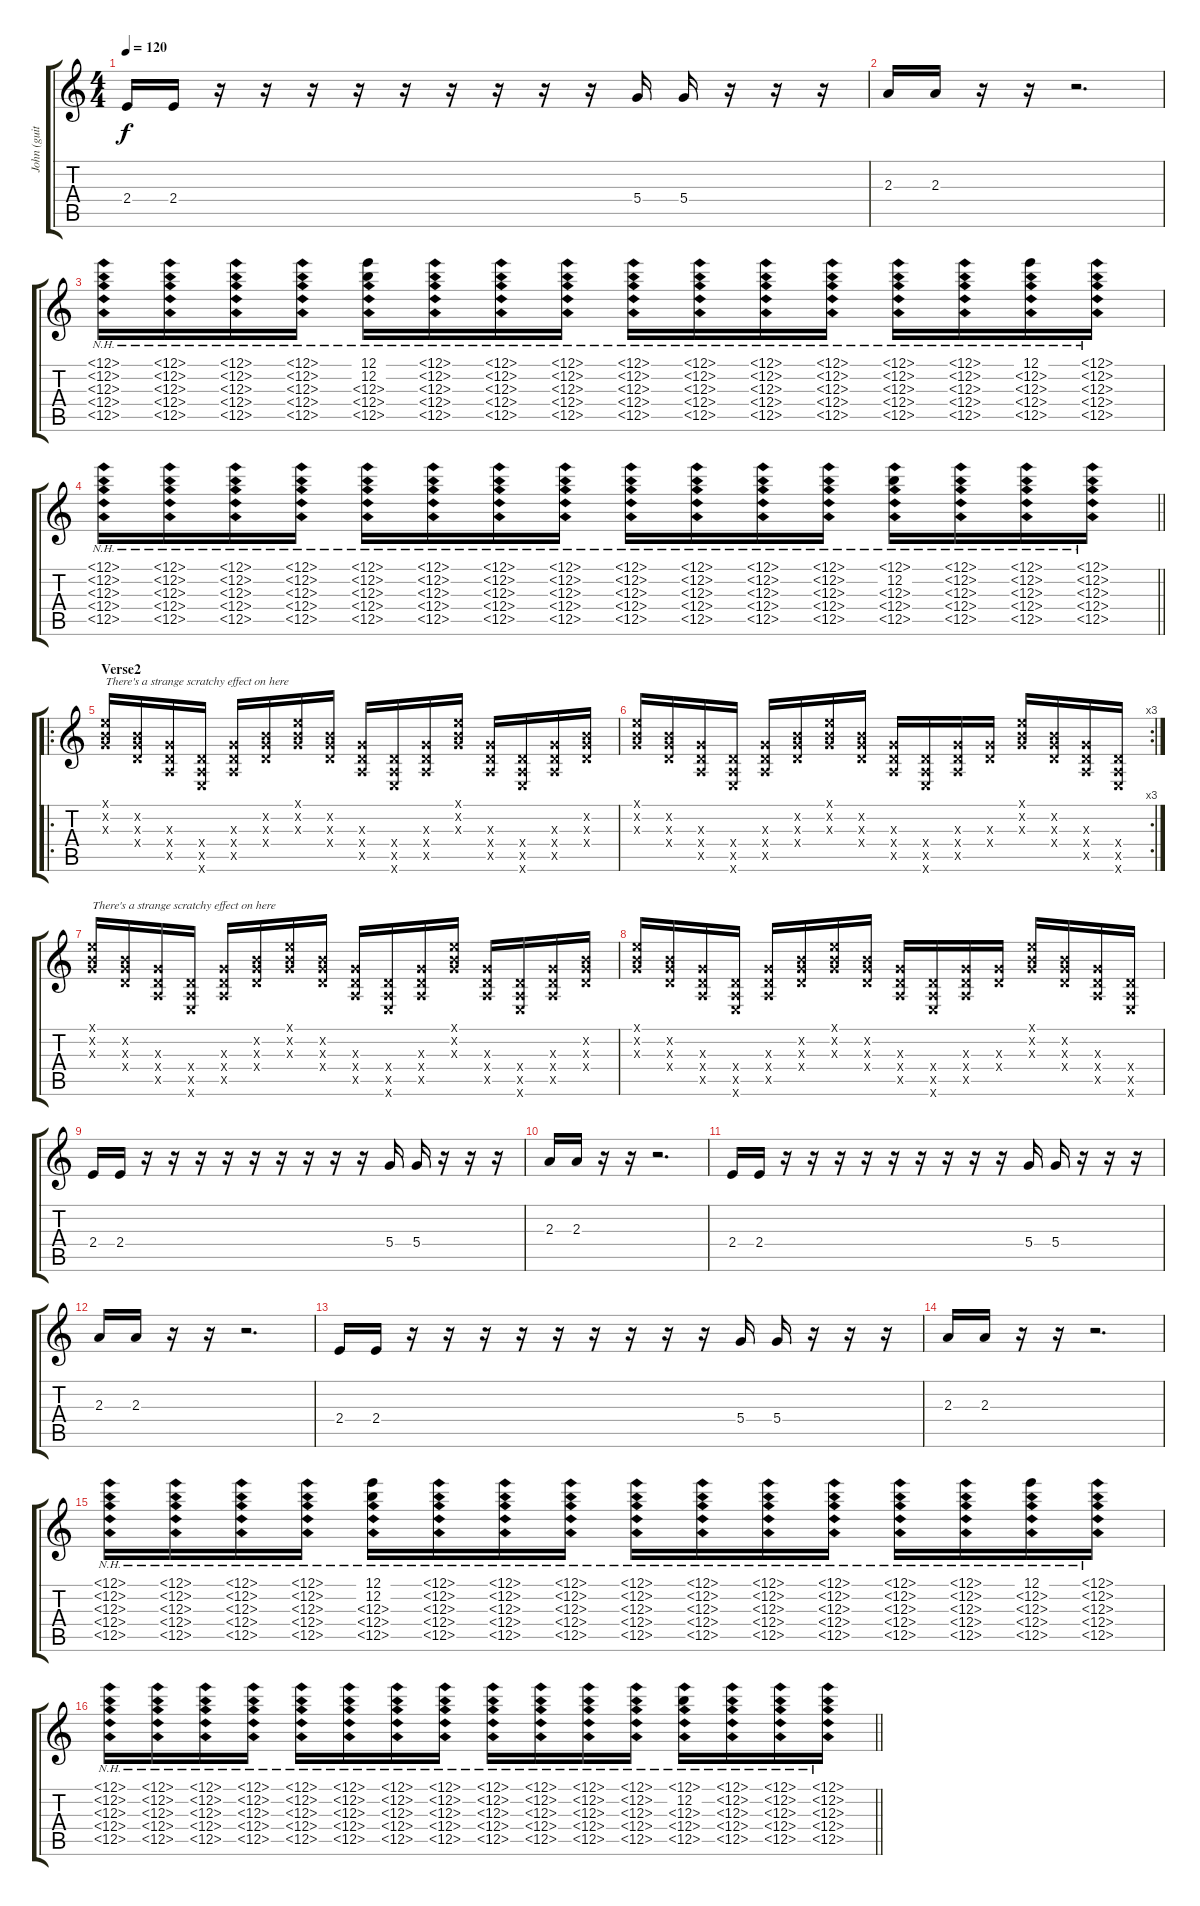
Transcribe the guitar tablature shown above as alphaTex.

\track ("John (guitar)" "John (guit") {instrument electricguitarclean}
\staff {score tabs}
\tuning (E4 B3 G3 D3 A2 E2) {hide}
\ts (4 4)
\tempo 120
\clef g2
\ks c
2.4.16{dy f} 2.4.16 r.16 r.16 r.16 r.16 r.16 r.16 r.16 r.16 r.16 5.4.16 5.4.16 r.16 r.16 r.16 |
2.3.16 2.3.16 r.16 r.16 r.2{d} |
(12.1{nh} 12.2{nh} 12.3{nh} 12.4{nh} 12.5{nh}).16 (12.1{nh} 12.2{nh} 12.3{nh} 12.4{nh} 12.5{nh}).16 (12.1{nh} 12.2{nh} 12.3{nh} 12.4{nh} 12.5{nh}).16 (12.1{nh} 12.2{nh} 12.3{nh} 12.4{nh} 12.5{nh}).16 (12.1 12.2 12.3{nh} 12.4{nh} 12.5{nh}).16 (12.1{nh} 12.2{nh} 12.3{nh} 12.4{nh} 12.5{nh}).16 (12.1{nh} 12.2{nh} 12.3{nh} 12.4{nh} 12.5{nh}).16 (12.1{nh} 12.2{nh} 12.3{nh} 12.4{nh} 12.5{nh}).16 (12.1{nh} 12.2{nh} 12.3{nh} 12.4{nh} 12.5{nh}).16 (12.1{nh} 12.2{nh} 12.3{nh} 12.4{nh} 12.5{nh}).16 (12.1{nh} 12.2{nh} 12.3{nh} 12.4{nh} 12.5{nh}).16 (12.1{nh} 12.2{nh} 12.3{nh} 12.4{nh} 12.5{nh}).16 (12.1{nh} 12.2{nh} 12.3{nh} 12.4{nh} 12.5{nh}).16 (12.1{nh} 12.2{nh} 12.3{nh} 12.4{nh} 12.5{nh}).16 (12.1 12.2{nh} 12.3{nh} 12.4{nh} 12.5{nh}).16 (12.1{nh} 12.2{nh} 12.3{nh} 12.4{nh} 12.5{nh}).16 |
\barLineRight lightlight
(12.1{nh} 12.2{nh} 12.3{nh} 12.4{nh} 12.5{nh}).16 (12.1{nh} 12.2{nh} 12.3{nh} 12.4{nh} 12.5{nh}).16 (12.1{nh} 12.2{nh} 12.3{nh} 12.4{nh} 12.5{nh}).16 (12.1{nh} 12.2{nh} 12.3{nh} 12.4{nh} 12.5{nh}).16 (12.1{nh} 12.2{nh} 12.3{nh} 12.4{nh} 12.5{nh}).16 (12.1{nh} 12.2{nh} 12.3{nh} 12.4{nh} 12.5{nh}).16 (12.1{nh} 12.2{nh} 12.3{nh} 12.4{nh} 12.5{nh}).16 (12.1{nh} 12.2{nh} 12.3{nh} 12.4{nh} 12.5{nh}).16 (12.1{nh} 12.2{nh} 12.3{nh} 12.4{nh} 12.5{nh}).16 (12.1{nh} 12.2{nh} 12.3{nh} 12.4{nh} 12.5{nh}).16 (12.1{nh} 12.2{nh} 12.3{nh} 12.4{nh} 12.5{nh}).16 (12.1{nh} 12.2{nh} 12.3{nh} 12.4{nh} 12.5{nh}).16 (12.1{nh} 12.2 12.3{nh} 12.4{nh} 12.5{nh}).16 (12.1{nh} 12.2{nh} 12.3{nh} 12.4{nh} 12.5{nh}).16 (12.1{nh} 12.2{nh} 12.3{nh} 12.4{nh} 12.5{nh}).16 (12.1{nh} 12.2{nh} 12.3{nh} 12.4{nh} 12.5{nh}).16 |
\ro
\section ("" "Verse2")
(0.1{x} 0.2{x} 0.3{x}).16{txt "There's a strange scratchy effect on here"} (0.2{x} 0.3{x} 0.4{x}).16 (0.3{x} 0.4{x} 0.5{x}).16 (0.4{x} 0.5{x} 0.6{x}).16 (0.3{x} 0.4{x} 0.5{x}).16 (0.2{x} 0.3{x} 0.4{x}).16 (0.1{x} 0.2{x} 0.3{x}).16 (0.2{x} 0.3{x} 0.4{x}).16 (0.3{x} 0.4{x} 0.5{x}).16 (0.4{x} 0.5{x} 0.6{x}).16 (0.3{x} 0.4{x} 0.5{x}).16 (0.1{x} 0.2{x} 0.3{x}).16 (0.3{x} 0.4{x} 0.5{x}).16 (0.4{x} 0.5{x} 0.6{x}).16 (0.3{x} 0.4{x} 0.5{x}).16 (0.2{x} 0.3{x} 0.4{x}).16 |
\rc 3
(0.1{x} 0.2{x} 0.3{x}).16 (0.2{x} 0.3{x} 0.4{x}).16 (0.3{x} 0.4{x} 0.5{x}).16 (0.4{x} 0.5{x} 0.6{x}).16 (0.3{x} 0.4{x} 0.5{x}).16 (0.2{x} 0.3{x} 0.4{x}).16 (0.1{x} 0.2{x} 0.3{x}).16 (0.2{x} 0.3{x} 0.4{x}).16 (0.3{x} 0.4{x} 0.5{x}).16 (0.4{x} 0.5{x} 0.6{x}).16 (0.3{x} 0.4{x} 0.5{x}).16 (0.3{x} 0.4{x}).16 (0.1{x} 0.2{x} 0.3{x}).16 (0.2{x} 0.3{x} 0.4{x}).16 (0.3{x} 0.4{x} 0.5{x}).16 (0.4{x} 0.5{x} 0.6{x}).16 |
(0.1{x} 0.2{x} 0.3{x}).16{txt "There's a strange scratchy effect on here"} (0.2{x} 0.3{x} 0.4{x}).16 (0.3{x} 0.4{x} 0.5{x}).16 (0.4{x} 0.5{x} 0.6{x}).16 (0.3{x} 0.4{x} 0.5{x}).16 (0.2{x} 0.3{x} 0.4{x}).16 (0.1{x} 0.2{x} 0.3{x}).16 (0.2{x} 0.3{x} 0.4{x}).16 (0.3{x} 0.4{x} 0.5{x}).16 (0.4{x} 0.5{x} 0.6{x}).16 (0.3{x} 0.4{x} 0.5{x}).16 (0.1{x} 0.2{x} 0.3{x}).16 (0.3{x} 0.4{x} 0.5{x}).16 (0.4{x} 0.5{x} 0.6{x}).16 (0.3{x} 0.4{x} 0.5{x}).16 (0.2{x} 0.3{x} 0.4{x}).16 |
(0.1{x} 0.2{x} 0.3{x}).16 (0.2{x} 0.3{x} 0.4{x}).16 (0.3{x} 0.4{x} 0.5{x}).16 (0.4{x} 0.5{x} 0.6{x}).16 (0.3{x} 0.4{x} 0.5{x}).16 (0.2{x} 0.3{x} 0.4{x}).16 (0.1{x} 0.2{x} 0.3{x}).16 (0.2{x} 0.3{x} 0.4{x}).16 (0.3{x} 0.4{x} 0.5{x}).16 (0.4{x} 0.5{x} 0.6{x}).16 (0.3{x} 0.4{x} 0.5{x}).16 (0.3{x} 0.4{x}).16 (0.1{x} 0.2{x} 0.3{x}).16 (0.2{x} 0.3{x} 0.4{x}).16 (0.3{x} 0.4{x} 0.5{x}).16 (0.4{x} 0.5{x} 0.6{x}).16 |
2.4.16 2.4.16 r.16 r.16 r.16 r.16 r.16 r.16 r.16 r.16 r.16 5.4.16 5.4.16 r.16 r.16 r.16 |
2.3.16 2.3.16 r.16 r.16 r.2{d} |
2.4.16 2.4.16 r.16 r.16 r.16 r.16 r.16 r.16 r.16 r.16 r.16 5.4.16 5.4.16 r.16 r.16 r.16 |
2.3.16 2.3.16 r.16 r.16 r.2{d} |
2.4.16 2.4.16 r.16 r.16 r.16 r.16 r.16 r.16 r.16 r.16 r.16 5.4.16 5.4.16 r.16 r.16 r.16 |
2.3.16 2.3.16 r.16 r.16 r.2{d} |
(12.1{nh} 12.2{nh} 12.3{nh} 12.4{nh} 12.5{nh}).16 (12.1{nh} 12.2{nh} 12.3{nh} 12.4{nh} 12.5{nh}).16 (12.1{nh} 12.2{nh} 12.3{nh} 12.4{nh} 12.5{nh}).16 (12.1{nh} 12.2{nh} 12.3{nh} 12.4{nh} 12.5{nh}).16 (12.1 12.2 12.3{nh} 12.4{nh} 12.5{nh}).16 (12.1{nh} 12.2{nh} 12.3{nh} 12.4{nh} 12.5{nh}).16 (12.1{nh} 12.2{nh} 12.3{nh} 12.4{nh} 12.5{nh}).16 (12.1{nh} 12.2{nh} 12.3{nh} 12.4{nh} 12.5{nh}).16 (12.1{nh} 12.2{nh} 12.3{nh} 12.4{nh} 12.5{nh}).16 (12.1{nh} 12.2{nh} 12.3{nh} 12.4{nh} 12.5{nh}).16 (12.1{nh} 12.2{nh} 12.3{nh} 12.4{nh} 12.5{nh}).16 (12.1{nh} 12.2{nh} 12.3{nh} 12.4{nh} 12.5{nh}).16 (12.1{nh} 12.2{nh} 12.3{nh} 12.4{nh} 12.5{nh}).16 (12.1{nh} 12.2{nh} 12.3{nh} 12.4{nh} 12.5{nh}).16 (12.1 12.2{nh} 12.3{nh} 12.4{nh} 12.5{nh}).16 (12.1{nh} 12.2{nh} 12.3{nh} 12.4{nh} 12.5{nh}).16 |
\barLineRight lightlight
(12.1{nh} 12.2{nh} 12.3{nh} 12.4{nh} 12.5{nh}).16 (12.1{nh} 12.2{nh} 12.3{nh} 12.4{nh} 12.5{nh}).16 (12.1{nh} 12.2{nh} 12.3{nh} 12.4{nh} 12.5{nh}).16 (12.1{nh} 12.2{nh} 12.3{nh} 12.4{nh} 12.5{nh}).16 (12.1{nh} 12.2{nh} 12.3{nh} 12.4{nh} 12.5{nh}).16 (12.1{nh} 12.2{nh} 12.3{nh} 12.4{nh} 12.5{nh}).16 (12.1{nh} 12.2{nh} 12.3{nh} 12.4{nh} 12.5{nh}).16 (12.1{nh} 12.2{nh} 12.3{nh} 12.4{nh} 12.5{nh}).16 (12.1{nh} 12.2{nh} 12.3{nh} 12.4{nh} 12.5{nh}).16 (12.1{nh} 12.2{nh} 12.3{nh} 12.4{nh} 12.5{nh}).16 (12.1{nh} 12.2{nh} 12.3{nh} 12.4{nh} 12.5{nh}).16 (12.1{nh} 12.2{nh} 12.3{nh} 12.4{nh} 12.5{nh}).16 (12.1{nh} 12.2 12.3{nh} 12.4{nh} 12.5{nh}).16 (12.1{nh} 12.2{nh} 12.3{nh} 12.4{nh} 12.5{nh}).16 (12.1{nh} 12.2{nh} 12.3{nh} 12.4{nh} 12.5{nh}).16 (12.1{nh} 12.2{nh} 12.3{nh} 12.4{nh} 12.5{nh}).16
